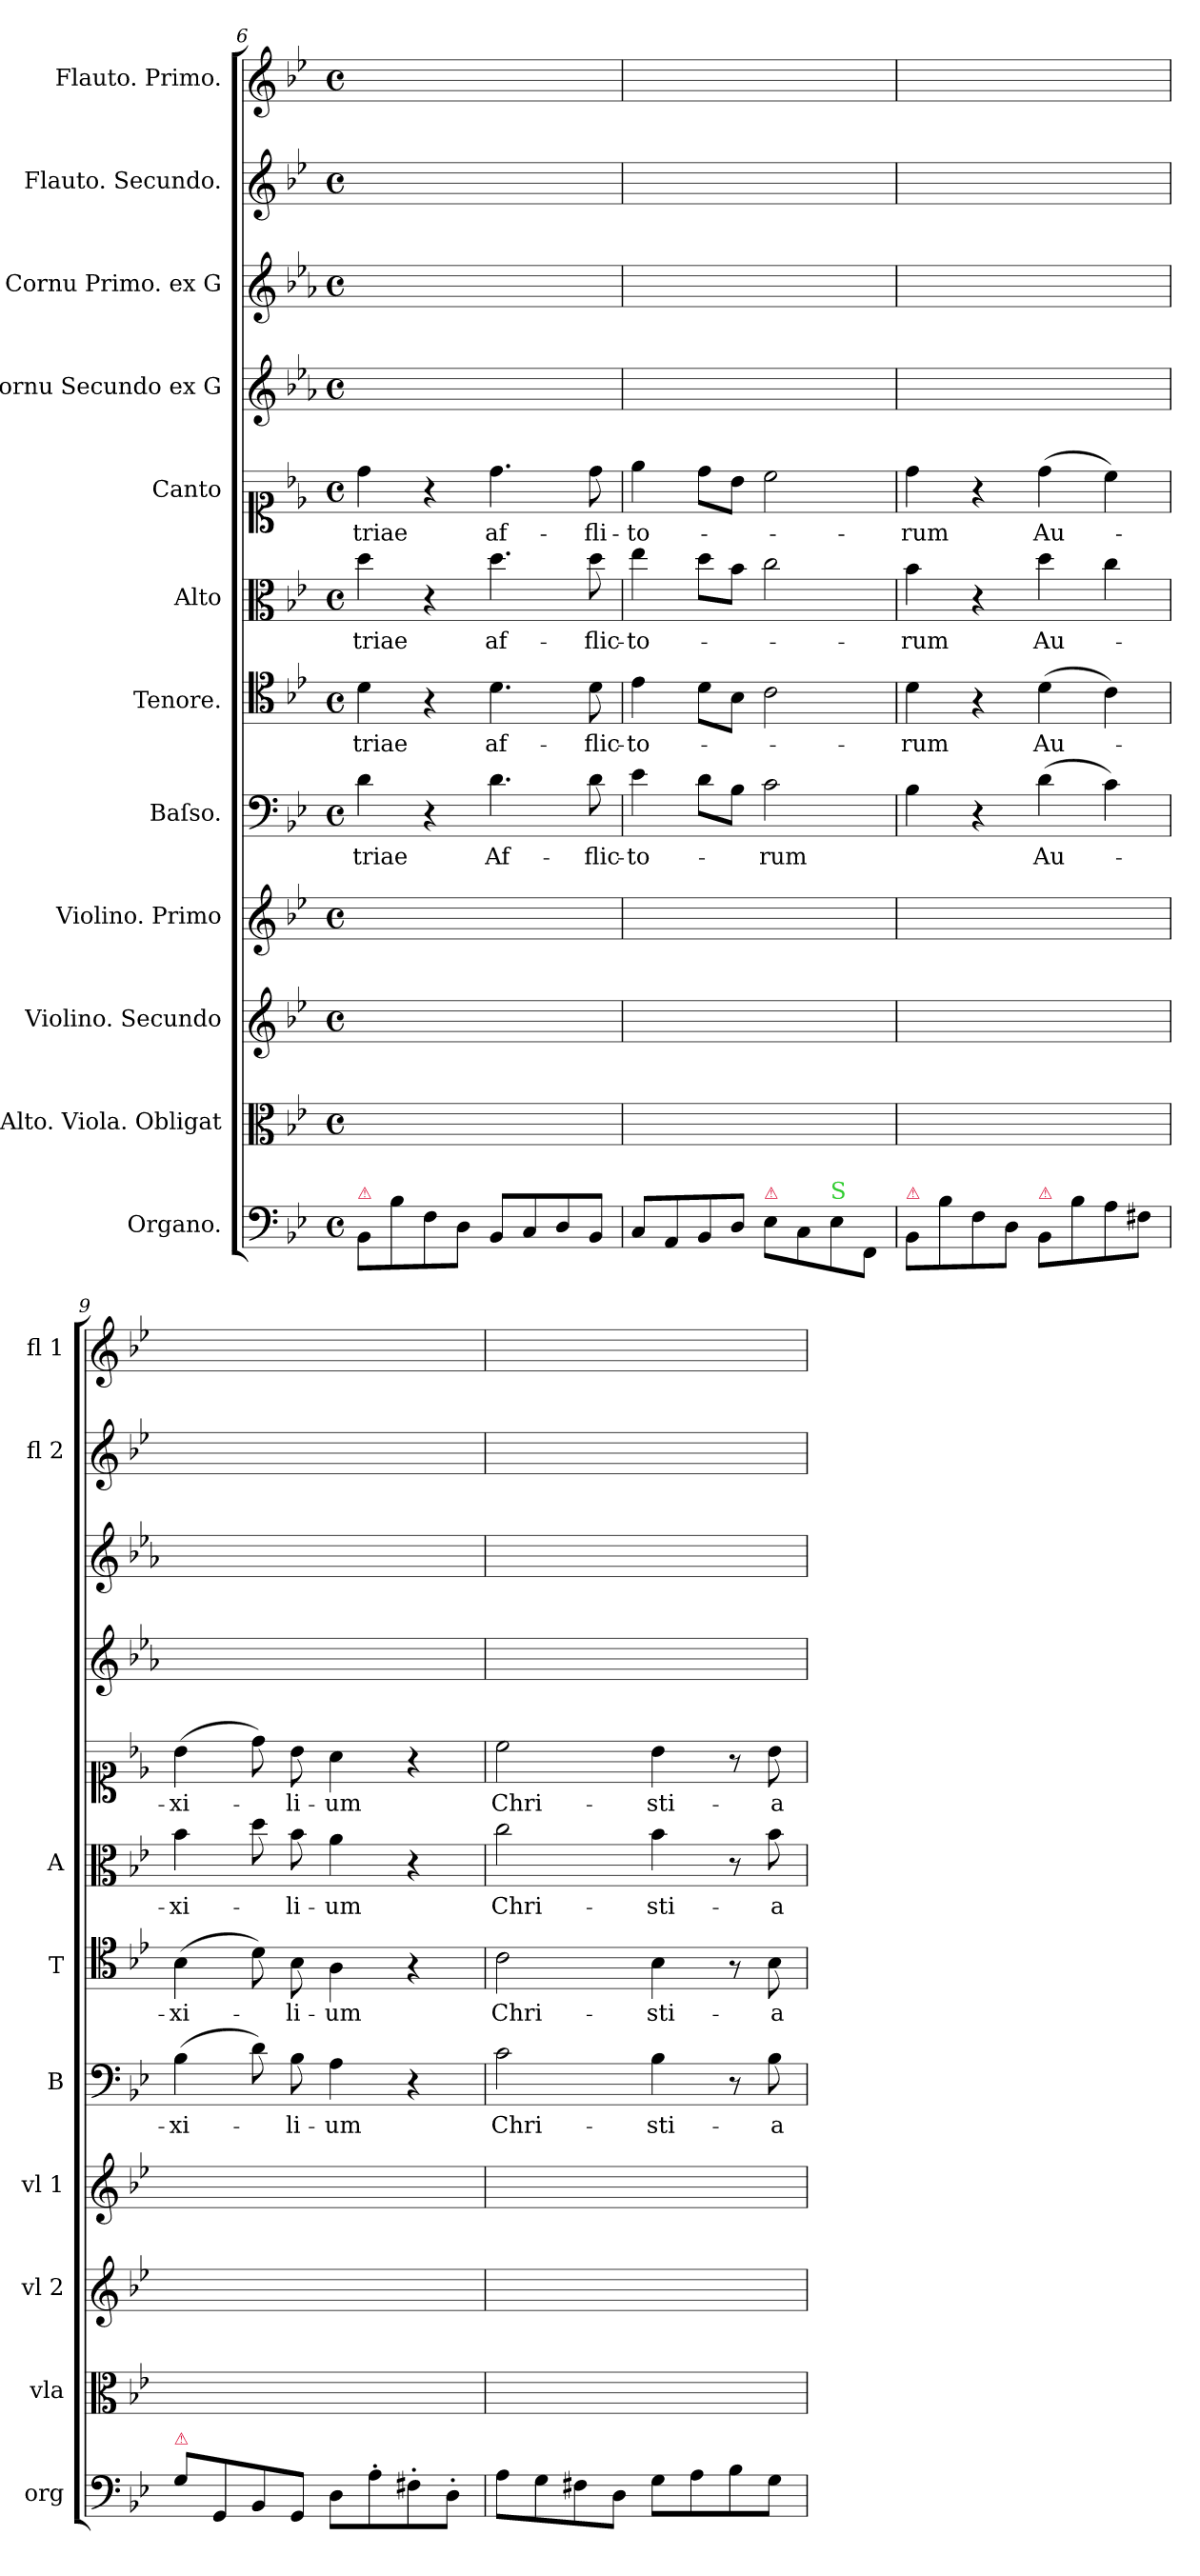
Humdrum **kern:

**kern	**kern	**kern	**kern	**kern	**text	**kern	**text	**kern	**text	**kern	**text	**kern	**kern	**kern	**kern
*part12	*part11	*part10	*part9	*part8	*part8	*part7	*part7	*part6	*part6	*part5	*part5	*part4	*part3	*part2	*part1
*staff12	*staff11	*staff10	*staff9	*staff8	*staff8	*staff7	*staff7	*staff6	*staff6	*staff5	*staff5	*staff4	*staff3	*staff2	*staff1
*I"Organo.	*I"Alto. Viola. Obligat	*I"Violino. Secundo	*I"Violino. Primo	*I"Baſso.	*	*I"Tenore.	*	*I"Alto	*	*I"Canto	*	*I"Cornu Secundo ex G	*I"Cornu Primo. ex G	*I"Flauto. Secundo.	*I"Flauto. Primo.
*I'org	*I'vla	*I'vl 2	*I'vl 1	*I'B	*	*I'T	*	*I'A	*	*	*	*	*	*I'fl 2	*I'fl 1
*clefF4	*clefC3	*clefG2	*clefG2	*clefF4	*	*clefC4	*	*clefC3	*	*clefC1	*	*clefG2	*clefG2	*clefG2	*clefG2
*	*	*	*	*	*	*	*	*	*	*	*	*ITrd3c5	*ITrd3c5	*	*
*k[b-e-]	*k[b-e-]	*k[b-e-]	*k[b-e-]	*k[b-e-]	*	*k[b-e-]	*	*k[b-e-]	*	*k[b-e-]	*	*k[b-e-]	*k[b-e-]	*k[b-e-]	*k[b-e-]
*g:	*g:	*g:	*g:	*g:	*	*g:	*	*g:	*	*g:	*	*g:	*g:	*g:	*g:
*M4/4	*M4/4	*M4/4	*M4/4	*M4/4	*	*M4/4	*	*M4/4	*	*M4/4	*	*M4/4	*M4/4	*M4/4	*M4/4
*met(c)	*met(c)	*met(c)	*met(c)	*met(c)	*	*met(c)	*	*met(c)	*	*met(c)	*	*met(c)	*met(c)	*met(c)	*met(c)
=6	=6	=6	=6	=6	=6	=6	=6	=6	=6	=6	=6	=6	=6	=6	=6
!LO:TX:a:color=crimson:t=⚠	!	!	!	!	!	!	!	!	!	!	!	!	!	!	!
8BB-/L	1ryy	1ryy	1ryy	4d\	-triae	4d\	-triae	4dd\	-triae	4dd\	-triae	1ryy	1ryy	1ryy	1ryy
8B-\	.	.	.	.	.	.	.	.	.	.	.	.	.	.	.
8F\	.	.	.	4r	.	4r	.	4r	.	4r	.	.	.	.	.
8D\J	.	.	.	.	.	.	.	.	.	.	.	.	.	.	.
8BB-/L	.	.	.	4.d\	Af-	4.d\	af-	4.dd\	af-	4.dd\	af-	.	.	.	.
8C/	.	.	.	.	.	.	.	.	.	.	.	.	.	.	.
8D/	.	.	.	.	.	.	.	.	.	.	.	.	.	.	.
8BB-/J	.	.	.	8d\	-flic-	8d\	-flic-	8dd\	-flic-	8dd\	-fli-	.	.	.	.
=7	=7	=7	=7	=7	=7	=7	=7	=7	=7	=7	=7	=7	=7	=7	=7
8C/L	1ryy	1ryy	1ryy	4e-\	-to-	4e-\	-to-	4ee-\	-to-	4ee-\	-to-	1ryy	1ryy	1ryy	1ryy
8AA/	.	.	.	.	.	.	.	.	.	.	.	.	.	.	.
8BB-/	.	.	.	8d\L	.	8d\L	.	8dd\L	.	8dd\L	.	.	.	.	.
8D/J	.	.	.	8B-\J	.	8B-\J	.	8b-\J	.	8b-\J	.	.	.	.	.
!LO:TX:a:color=crimson:t=⚠	!	!	!	!	!	!	!	!	!	!	!	!	!	!	!
8E-\L	.	.	.	2c\	-rum	2c\	.	2cc\	.	2cc\	.	.	.	.	.
8C\	.	.	.	.	.	.	.	.	.	.	.	.	.	.	.
!LO:TX:a:color=limegreen:t=S	!	!	!	!	!	!	!	!	!	!	!	!	!	!	!
8E-\	.	.	.	.	.	.	.	.	.	.	.	.	.	.	.
8FF/J	.	.	.	.	.	.	.	.	.	.	.	.	.	.	.
=8	=8	=8	=8	=8	=8	=8	=8	=8	=8	=8	=8	=8	=8	=8	=8
!LO:TX:a:color=crimson:t=⚠	!	!	!	!	!	!	!	!	!	!	!	!	!	!	!
8BB-/L	1ryy	1ryy	1ryy	4B-\	.	4d\	-rum	4b-\	-rum	4dd\	-rum	1ryy	1ryy	1ryy	1ryy
8B-\	.	.	.	.	.	.	.	.	.	.	.	.	.	.	.
8F\	.	.	.	4r	.	4r	.	4r	.	4r	.	.	.	.	.
8D\J	.	.	.	.	.	.	.	.	.	.	.	.	.	.	.
!LO:TX:a:color=crimson:t=⚠	!	!	!	!	!	!	!	!	!	!	!	!	!	!	!
8BB-/L	.	.	.	(4d\	Au-	(4d\	Au-	4dd\	Au-	(4dd\	Au-	.	.	.	.
8B-\	.	.	.	.	.	.	.	.	.	.	.	.	.	.	.
8A\	.	.	.	4c\)	.	4c\)	.	4cc\	.	4cc\)	.	.	.	.	.
8F#X\J	.	.	.	.	.	.	.	.	.	.	.	.	.	.	.
=9	=9	=9	=9	=9	=9	=9	=9	=9	=9	=9	=9	=9	=9	=9	=9
!LO:TX:a:color=crimson:t=⚠	!	!	!	!	!	!	!	!	!	!	!	!	!	!	!
8G\L	1ryy	1ryy	1ryy	(4B-\	-xi-	(4B-\	-xi-	4b-\	-xi-	(4b-\	-xi-	1ryy	1ryy	1ryy	1ryy
8GG/	.	.	.	.	.	.	.	.	.	.	.	.	.	.	.
8BB-/	.	.	.	8d\)	.	8d\)	.	8dd\	.	8dd\)	.	.	.	.	.
8GG/J	.	.	.	8B-\	-li-	8B-\	-li-	8b-\	-li-	8b-\	-li-	.	.	.	.
8D\L	.	.	.	4A\	-um	4A\	-um	4a\	-um	4a\	-um	.	.	.	.
8A'\	.	.	.	.	.	.	.	.	.	.	.	.	.	.	.
8F#X'\	.	.	.	4r	.	4r	.	4r	.	4r	.	.	.	.	.
8D'\J	.	.	.	.	.	.	.	.	.	.	.	.	.	.	.
=10	=10	=10	=10	=10	=10	=10	=10	=10	=10	=10	=10	=10	=10	=10	=10
8A\L	1ryy	1ryy	1ryy	2c\	Chri-	2c\	Chri-	2cc\	Chri-	2cc\	Chri-	1ryy	1ryy	1ryy	1ryy
8G\	.	.	.	.	.	.	.	.	.	.	.	.	.	.	.
8F#X\	.	.	.	.	.	.	.	.	.	.	.	.	.	.	.
8D\J	.	.	.	.	.	.	.	.	.	.	.	.	.	.	.
8G\L	.	.	.	4B-\	-sti-	4B-\	-sti-	4b-\	-sti-	4b-\	-sti-	.	.	.	.
8A\	.	.	.	.	.	.	.	.	.	.	.	.	.	.	.
8B-\	.	.	.	8r	.	8r	.	8r	.	8r	.	.	.	.	.
8G\J	.	.	.	8B-\	-a-	8B-\	-a-	8b-\	-a-	8b-\	-a-	.	.	.	.
=	=	=	=	=	=	=	=	=	=	=	=	=	=	=	=
*-	*-	*-	*-	*-	*-	*-	*-	*-	*-	*-	*-	*-	*-	*-	*-
